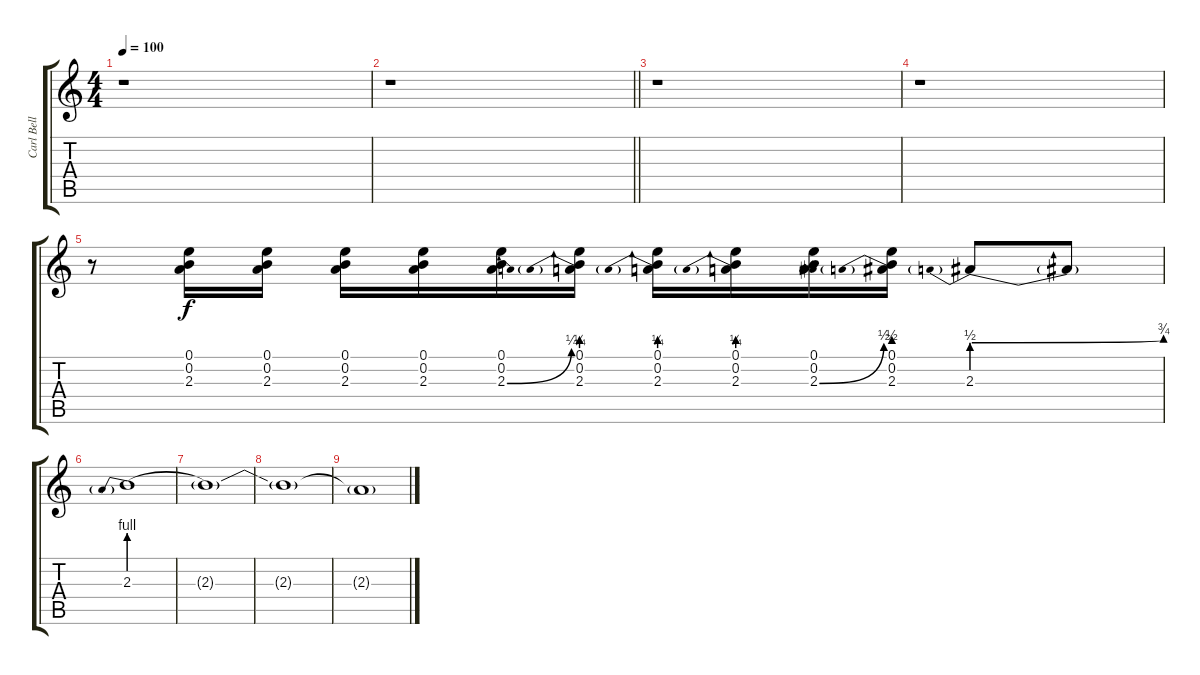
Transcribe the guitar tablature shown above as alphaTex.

\track ("Carl Bell (Lead Guitar)" "Carl Bell ") {instrument distortionguitar}
\staff {score tabs}
\tuning (E4 B3 G3 D3 A2 E2) {hide}
\ts (4 4)
\tempo 100
\clef g2
\ks c
r.1{dy f} |
\barLineRight lightlight
r.1 |
r.1 |
r.1 |
r.8 (0.1 0.2 2.3).16 (0.1 0.2 2.3).16 (0.1 0.2 2.3).16 (0.1 0.2 2.3).16 (0.1 0.2 2.3{be (bend 0 0 60 1)}).16 (0.1 0.2 2.3{be (prebend 0 1 60 1)}).16 (0.1 0.2 2.3{be (prebend 0 1 60 1)}).16 (0.1 0.2 2.3{be (prebend 0 1 60 1)}).16 (0.1 0.2 2.3{be (bend 0 0 60 2)}).16 (0.1 0.2 2.3{be (prebend 0 2 60 2)}).16 2.3{be (prebendbend 0 2 60 3)}.8 2.3{t}.8 |
2.3{be (prebend 0 4 60 4)}.1{volume 0} |
2.3{t}.1 |
2.3{t}.1 |
2.3{t}.1
